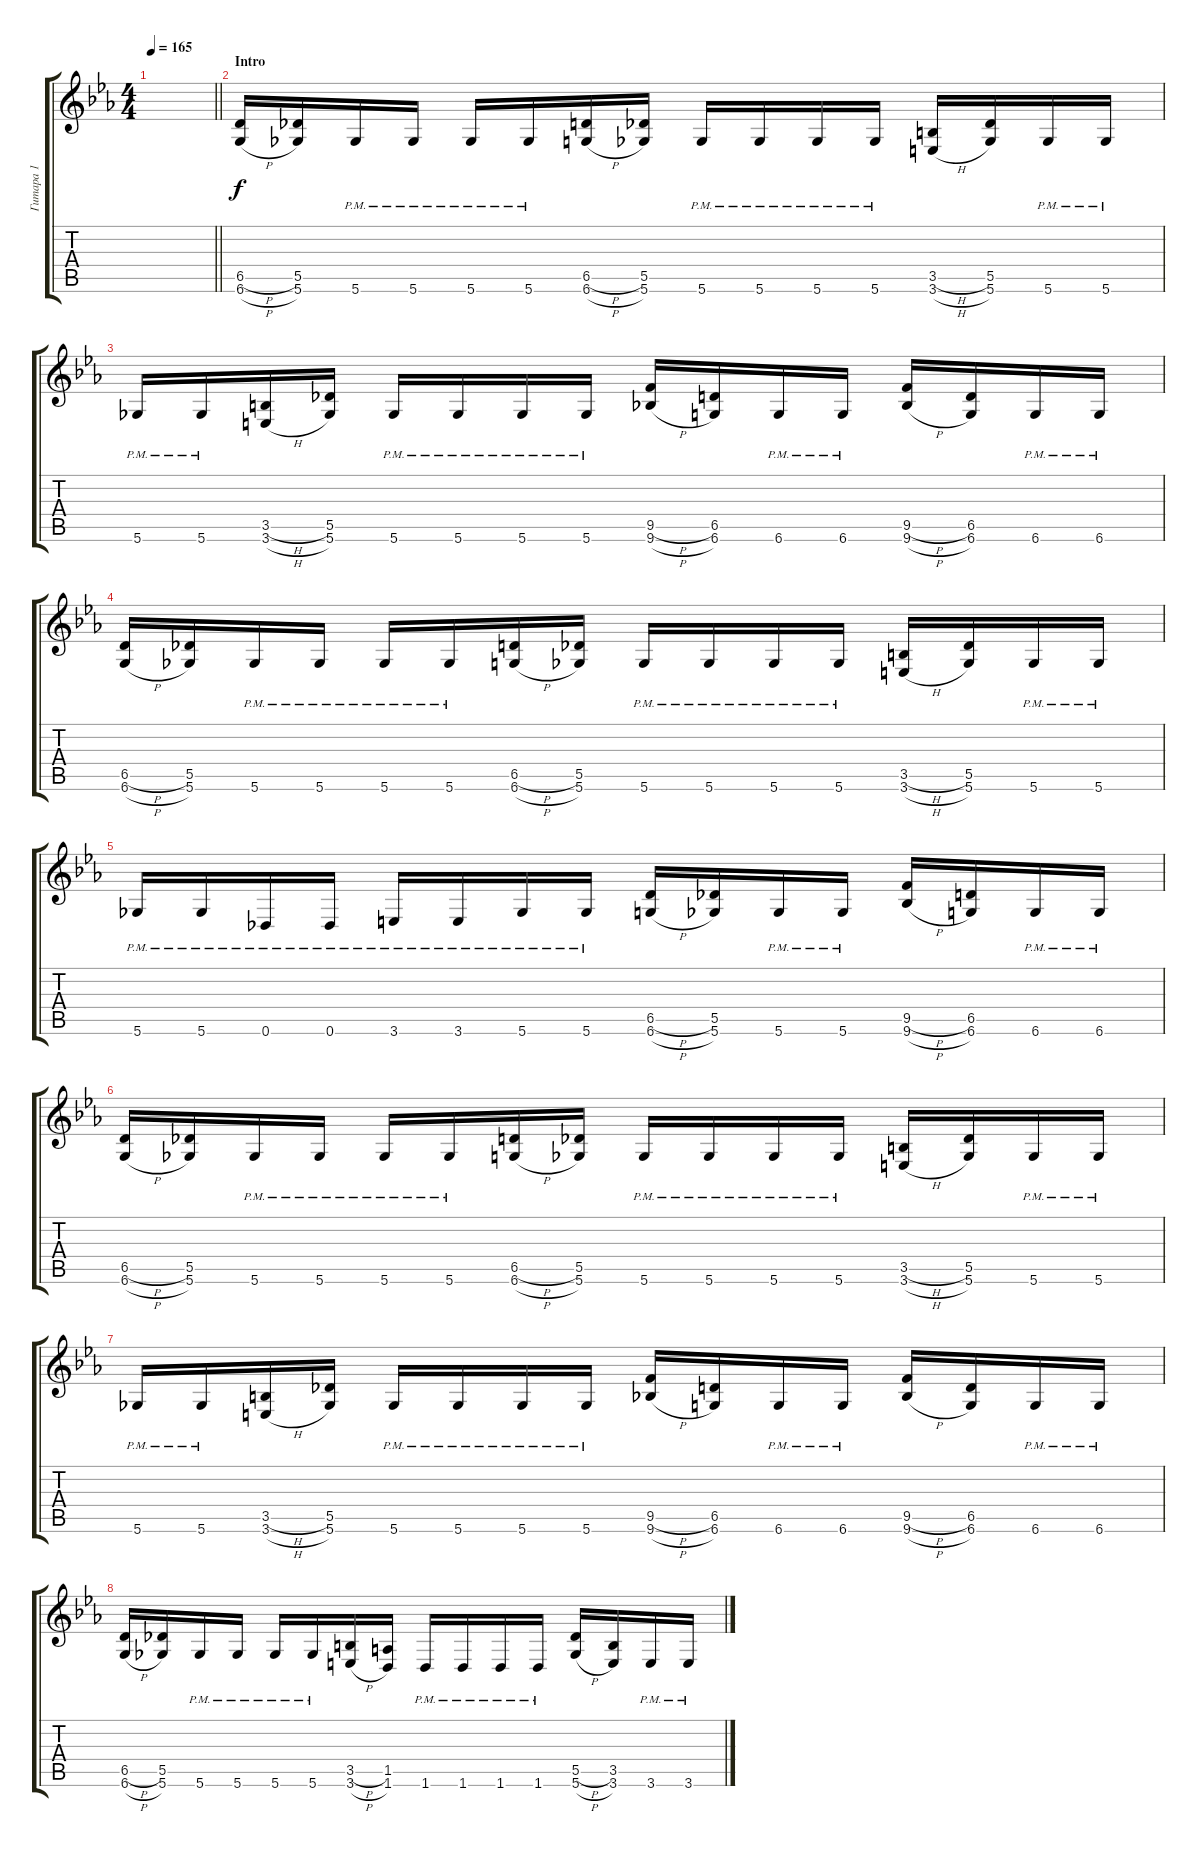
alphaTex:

\track ("Гитара 1" "Гитара 1") {instrument distortionguitar}
\staff {score tabs}
\tuning (Eb4 Bb3 Gb3 Db3 Ab2 Db2) {hide}
\ts (4 4)
\tempo 165
\clef g2
\barLineRight lightlight
\ks cminor
|
\section ("" "Intro")
(6.5{h} 6.6{h}).16 (5.5 5.6).16 5.6{pm}.16 5.6{pm}.16 5.6{pm}.16 5.6{pm}.16 (6.5{h} 6.6{h}).16 (5.5 5.6).16 5.6{pm}.16 5.6{pm}.16 5.6{pm}.16 5.6{pm}.16 (3.5{h} 3.6{h}).16 (5.5 5.6).16 5.6{pm}.16 5.6{pm}.16 |
5.6{pm}.16 5.6{pm}.16 (3.5{h} 3.6{h}).16 (5.5 5.6).16 5.6{pm}.16 5.6{pm}.16 5.6{pm}.16 5.6{pm}.16 (9.5{h} 9.6{h}).16 (6.5 6.6).16 6.6{pm}.16 6.6{pm}.16 (9.5{h} 9.6{h}).16 (6.5 6.6).16 6.6{pm}.16 6.6{pm}.16 |
(6.5{h} 6.6{h}).16 (5.5 5.6).16 5.6{pm}.16 5.6{pm}.16 5.6{pm}.16 5.6{pm}.16 (6.5{h} 6.6{h}).16 (5.5 5.6).16 5.6{pm}.16 5.6{pm}.16 5.6{pm}.16 5.6{pm}.16 (3.5{h} 3.6{h}).16 (5.5 5.6).16 5.6{pm}.16 5.6{pm}.16 |
5.6{pm}.16 5.6{pm}.16 0.6{pm}.16 0.6{pm}.16 3.6{pm}.16 3.6{pm}.16 5.6{pm}.16 5.6{pm}.16 (6.5{h} 6.6{h}).16 (5.5 5.6).16 5.6{pm}.16 5.6{pm}.16 (9.5{h} 9.6{h}).16 (6.5 6.6).16 6.6{pm}.16 6.6{pm}.16 |
(6.5{h} 6.6{h}).16 (5.5 5.6).16 5.6{pm}.16 5.6{pm}.16 5.6{pm}.16 5.6{pm}.16 (6.5{h} 6.6{h}).16 (5.5 5.6).16 5.6{pm}.16 5.6{pm}.16 5.6{pm}.16 5.6{pm}.16 (3.5{h} 3.6{h}).16 (5.5 5.6).16 5.6{pm}.16 5.6{pm}.16 |
5.6{pm}.16 5.6{pm}.16 (3.5{h} 3.6{h}).16 (5.5 5.6).16 5.6{pm}.16 5.6{pm}.16 5.6{pm}.16 5.6{pm}.16 (9.5{h} 9.6{h}).16 (6.5 6.6).16 6.6{pm}.16 6.6{pm}.16 (9.5{h} 9.6{h}).16 (6.5 6.6).16 6.6{pm}.16 6.6{pm}.16 |
(6.5{h} 6.6{h}).16 (5.5 5.6).16 5.6{pm}.16 5.6{pm}.16 5.6{pm}.16 5.6{pm}.16 (3.5{h} 3.6{h}).16 (1.5 1.6).16 1.6{pm}.16 1.6{pm}.16 1.6{pm}.16 1.6{pm}.16 (5.5{h} 5.6{h}).16 (3.5 3.6).16 3.6{pm}.16 3.6{pm}.16
